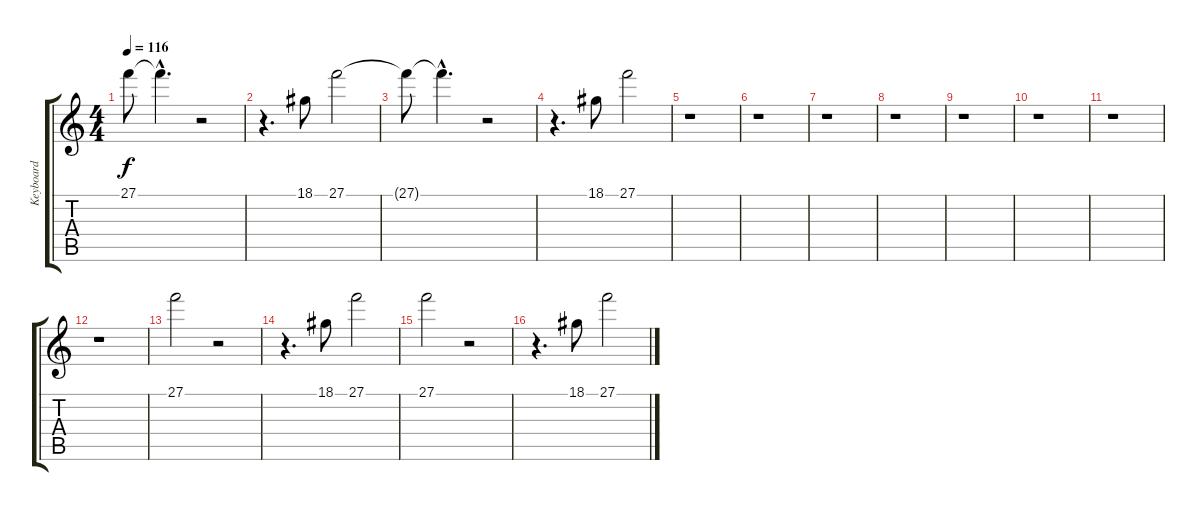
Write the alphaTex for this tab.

\track ("Keyboard" "Keyboard") {instrument whistle}
\staff {score tabs}
\tuning (D4 A3 F3 C3 G2 D2) {hide}
\ts (4 4)
\tempo 116
\clef g2
\ks c
27.1{t}.8{dy f volume 5} 27.1{hac t}.4{d volume 3} r.2 |
r.4{d} 18.1.8{volume 4} 27.1.2 |
27.1{t}.8{volume 5} 27.1{hac t}.4{d volume 3} r.2 |
r.4{d} 18.1.8{volume 4} 27.1.2 |
r.1 |
r.1 |
r.1 |
r.1 |
r.1 |
r.1 |
r.1 |
r.1 |
27.1.2{volume 3 balance 0} r.2 |
r.4{d balance 16} 18.1.8{volume 4} 27.1.2 |
27.1.2{volume 3 balance 0} r.2 |
r.4{d balance 16} 18.1.8{volume 4} 27.1.2
